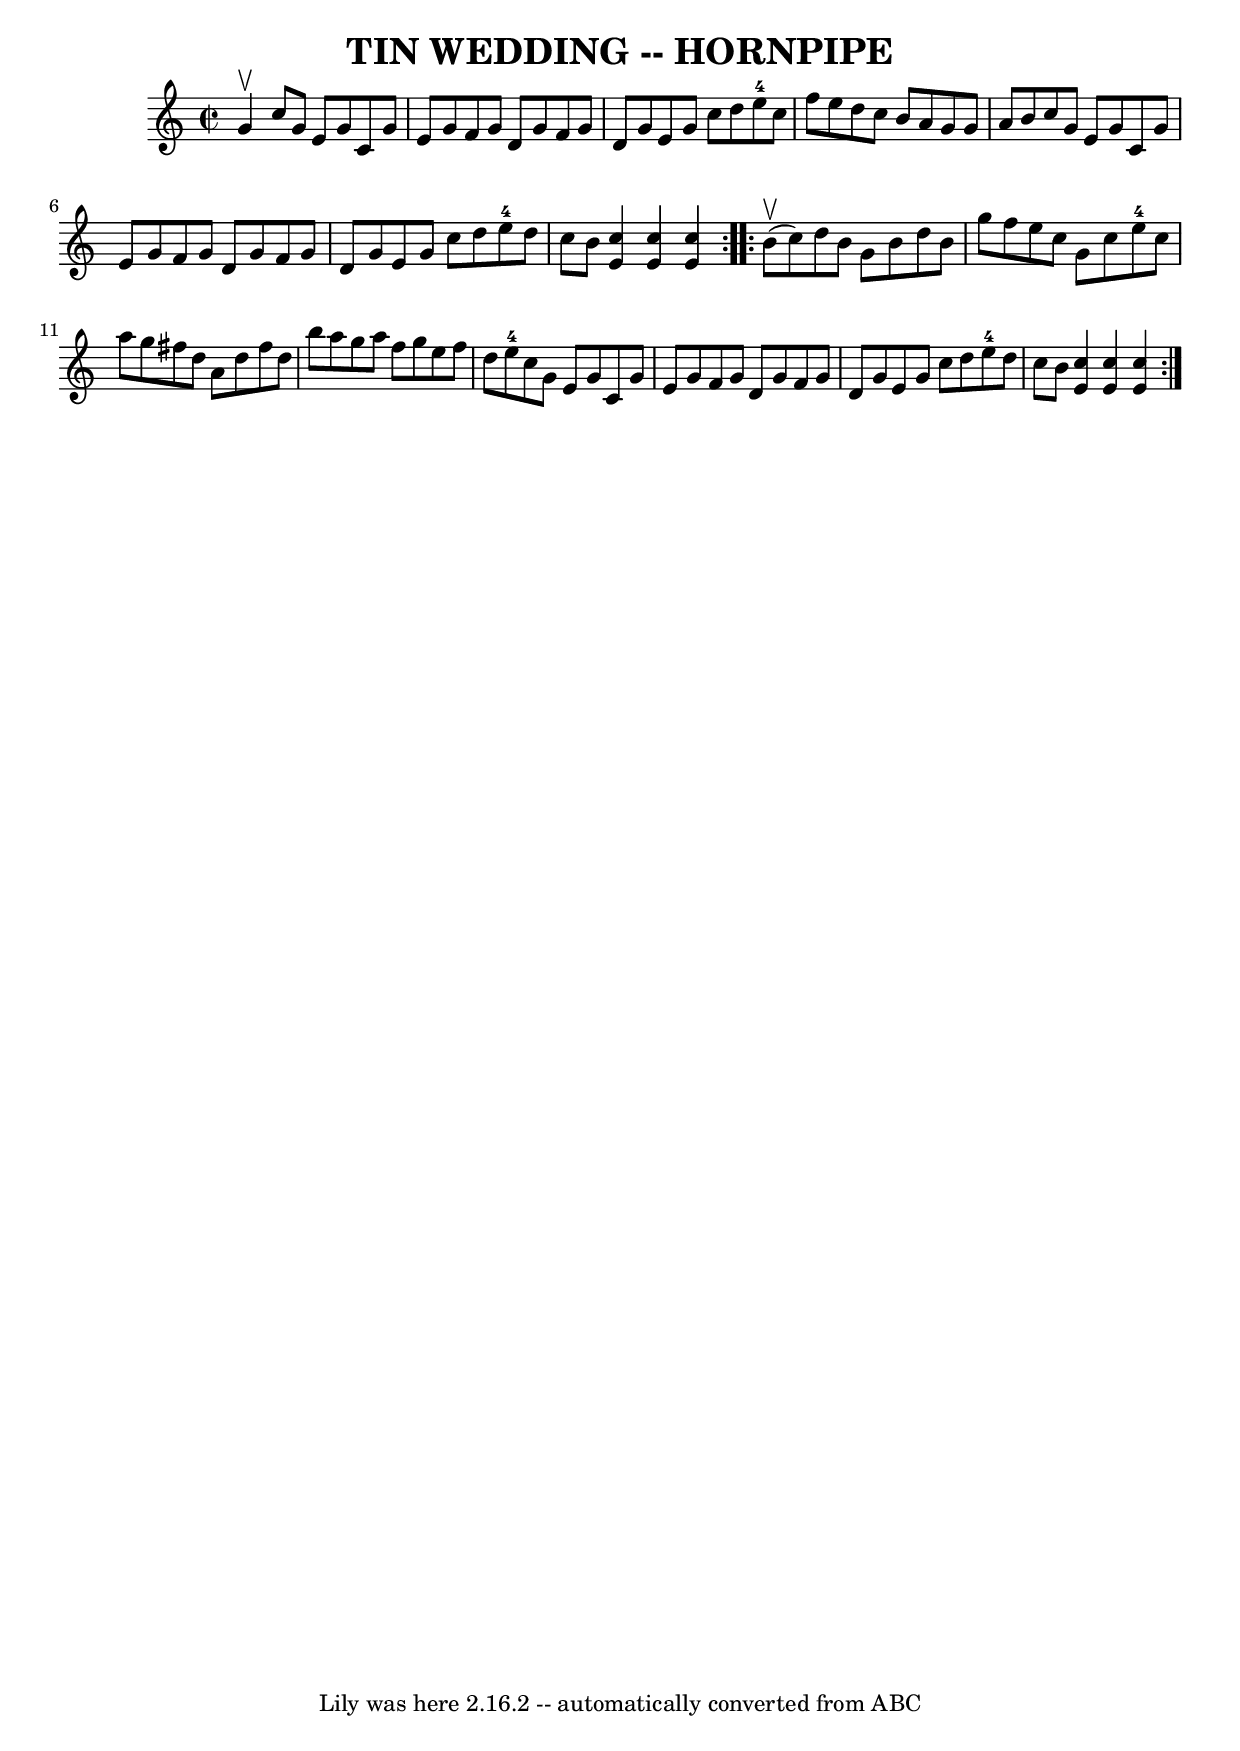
\version "2.16.2"
\include "Mammoth.ily"
\header {
  %% book = "Ryan's Mammoth Collection of Fiddle Tunes"
 crossRefNumber = "1"
 footnotes = ""
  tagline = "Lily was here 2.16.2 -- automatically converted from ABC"
  title = "TIN WEDDING -- HORNPIPE"

}
voicedefault =  {



  \repeat volta 2 {

    \override Staff.TimeSignature #'style = #'C
    \time 2/2 
    \key c \major g'4^\upbow        |
 c''8 g'8 e'8 g'8 c'8 g'8 e'8 g'8     |
 f'8 g'8 d'8 g'8 f'8 g'8 d'8 g'8     |
 e'8 g'8 c''8 d''8 e''8-4 c''8 f''8 e''8     |
 d''8 c''8 b'8 a'8 g'8 g'8 a'8 b'8    |  |
 c''8 g'8 e'8 g'8 c'8 g'8 e'8 g'8     |
 f'8 g'8 d'8 g'8 f'8 g'8 d'8 g'8   |
 e'8 g'8 c''8 d''8 e''8-4 d''8 c''8 b'8     |
    << c''4 e'4   >> << c''4 e'4   >> << c''4 e'4   >>   
  }  
  
  \repeat volta 2 { b'8 (^\upbow c''8)        |
 d''8 b'8 g'8 b'8 d''8 b'8 g''8 f''8     |
 e''8 c''8 g'8 c''8 e''8-4 c''8 a''8 g''8     |
 fis''8 d''8 a'8 d''8 fis''8 d''8 b''8 a''8     |
 g''8 a''8 f''8 g''8 e''8 f''8 d''8 e''8-4   |  |
 c''8 g'8 e'8 g'8 c'8 g'8 e'8 g'8     |
 f'8 g'8 d'8 g'8 f'8 g'8 d'8 g'8     |
 e'8 g'8 c''8 d''8 e''8-4 d''8 c''8 b'8     |
    << c''4 e'4   >> << c''4    
			e'4   >> << c''4 e'4   >>   
  }   

}

\score{
  <<

    \context Staff="default"
    {
      \voicedefault 
      
    }

  >>
  \layout {
    
  }
  \midi {
  }

}
